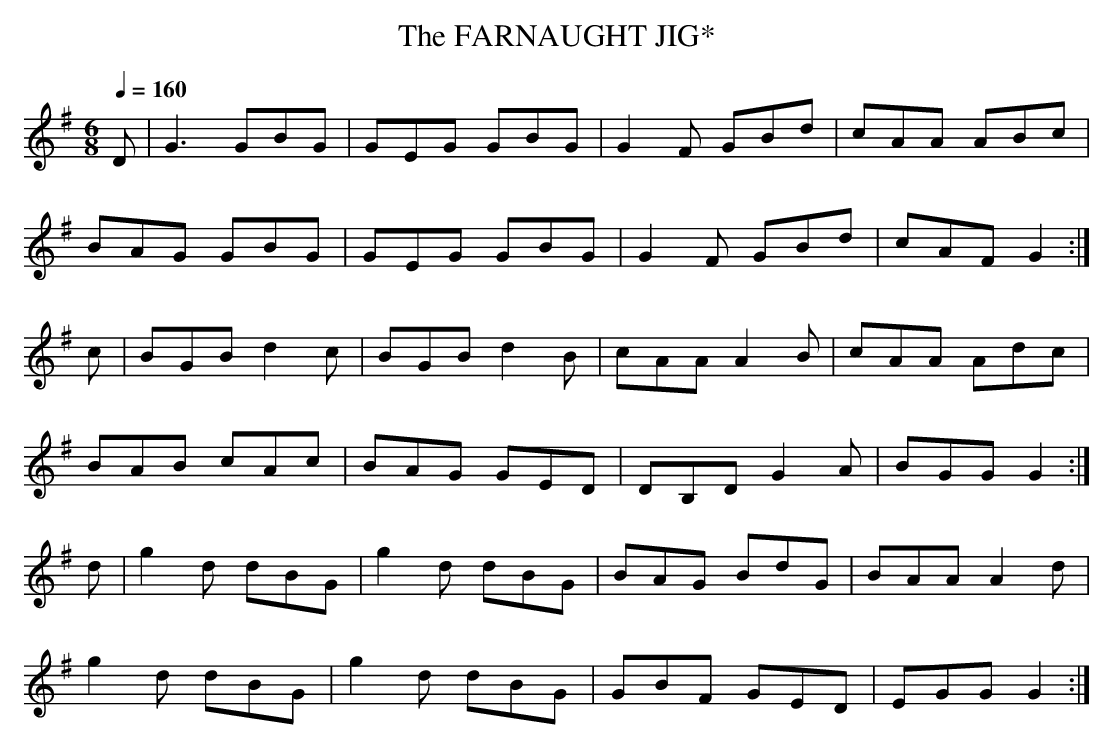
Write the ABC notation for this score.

X:1
T:FARNAUGHT JIG*, The
Q:1/4=160
L:1/8
M:6/8
K:G
D|G3 GBG|GEG GBG|G2F GBd|cAA ABc|
BAG GBG|GEG GBG|G2F GBd|cAF G2 :|
c|BGB d2c|BGB d2B|cAA A2B|cAA Adc|
BAB cAc|BAG GED|DB,D G2A|BGG G2 :|
d|g2d dBG|g2 d dBG|BAG BdG|BAA A2d|
g2d dBG|g2d dBG|GBF GED|EGG G2 :|
